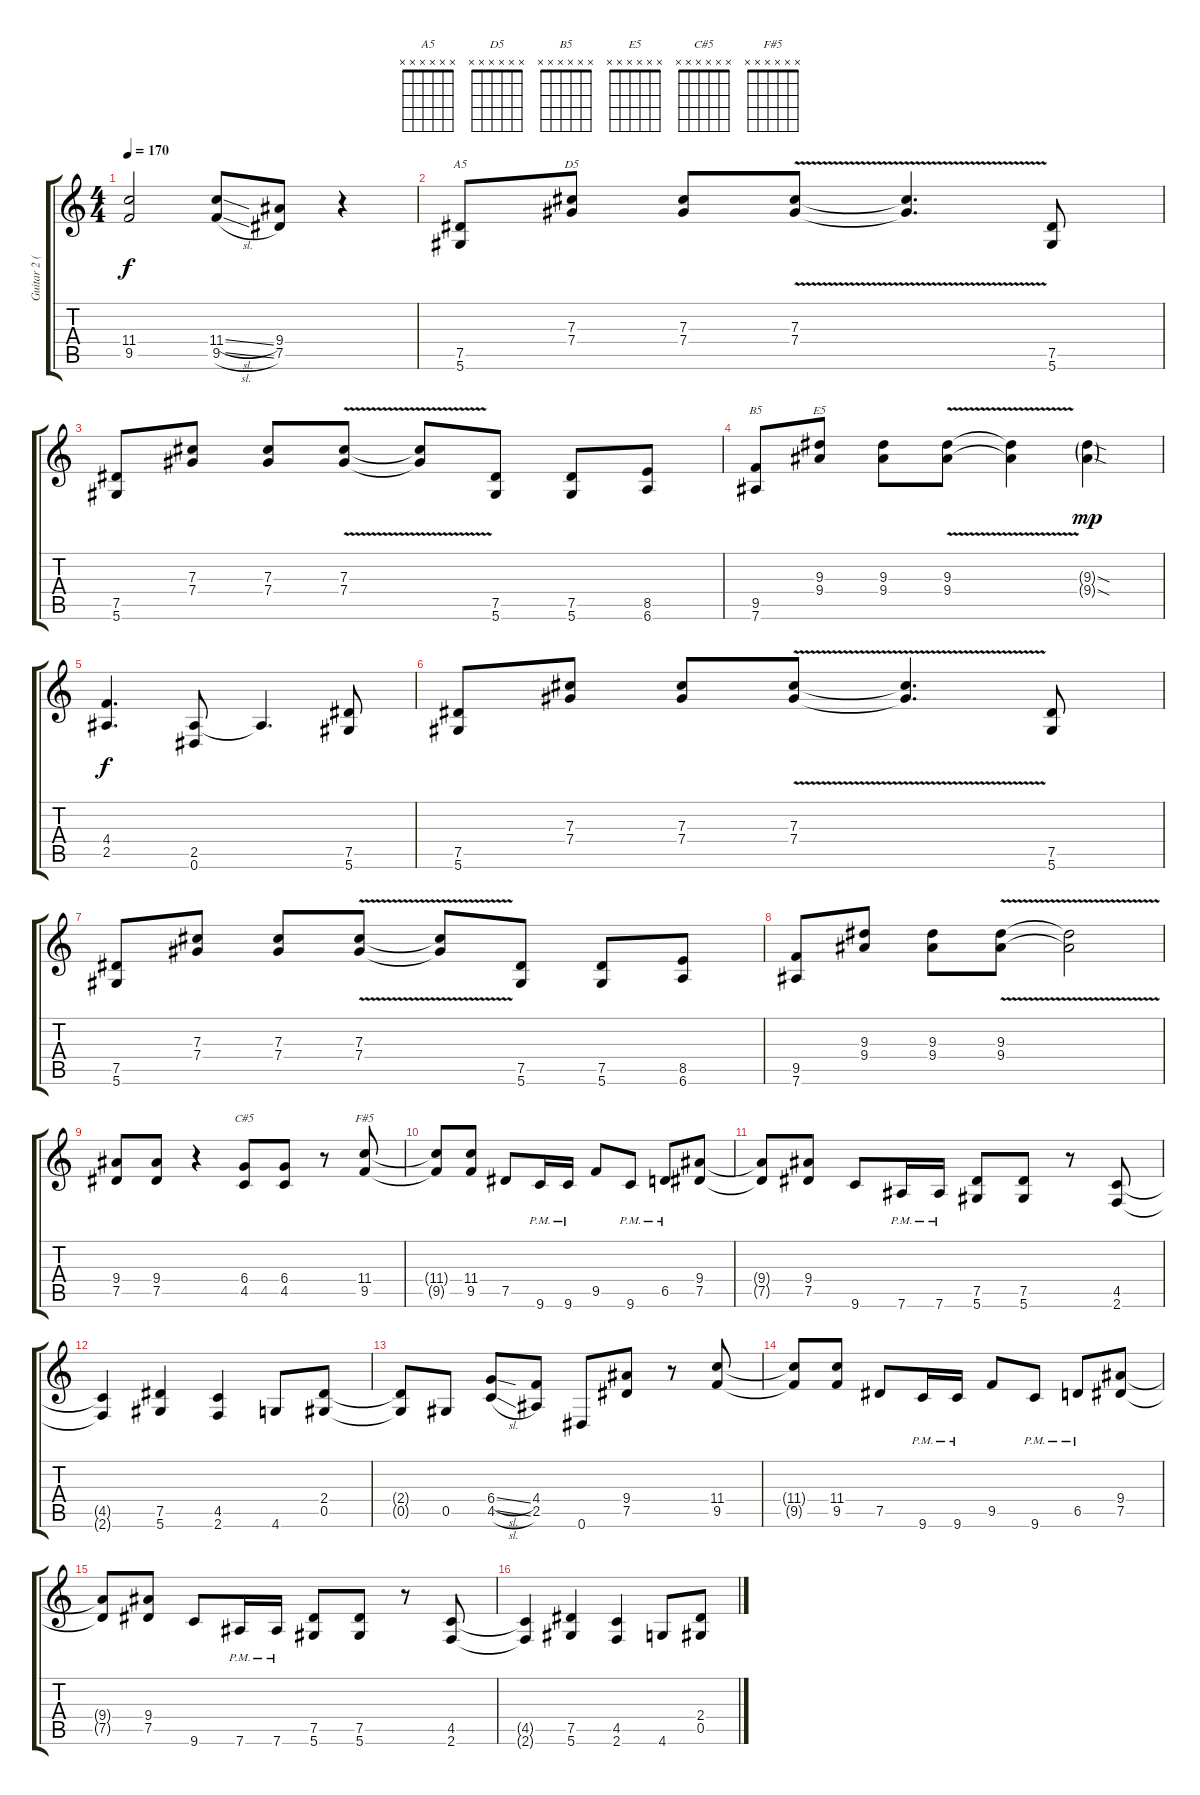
\track ("Guitar 2 (Izzy) " "Guitar 2 (") {instrument overdrivenguitar}
\staff {score tabs}
\tuning (Eb4 Bb3 Gb3 Db3 Ab2 Eb2) {hide}
\chord ("A5" x x x x x x)
\chord ("D5" x x x x x x)
\chord ("B5" x x x x x x)
\chord ("E5" x x x x x x)
\chord ("C#5" x x x x x x)
\chord ("F#5" x x x x x x)
\ts (4 4)
\tempo 170
\clef g2
\ks c
(11.4{t} 9.5{t}).2{dy f} (11.4{sl} 9.5{sl}).8 (9.4 7.5).8 r.4 |
(7.5 5.6).8{ch "A5"} (7.3 7.4).8{ch "D5"} (7.3 7.4).8 (7.3{v} 7.4{v}).8 (7.3{t} 7.4{t}).4{d} (7.5 5.6).8 |
(7.5 5.6).8 (7.3 7.4).8 (7.3 7.4).8 (7.3{v} 7.4{v}).8 (7.3{t} 7.4{t}).8 (7.5 5.6).8 (7.5 5.6).8 (8.5 6.6).8 |
(9.5 7.6).8{ch "B5"} (9.3 9.4).8{ch "E5"} (9.3 9.4).8 (9.3{v} 9.4{v}).8 (9.3{t} 9.4{t}).4 (9.3{sod g} 9.4{sod g}).4{dy mp} |
(4.4 2.5).4{d dy f} (2.5 0.6).8 2.5{t}.4{d} (7.5 5.6).8 |
(7.5 5.6).8 (7.3 7.4).8 (7.3 7.4).8 (7.3{v} 7.4{v}).8 (7.3{t} 7.4{t}).4{d} (7.5 5.6).8 |
(7.5 5.6).8 (7.3 7.4).8 (7.3 7.4).8 (7.3{v} 7.4{v}).8 (7.3{t} 7.4{t}).8 (7.5 5.6).8 (7.5 5.6).8 (8.5 6.6).8 |
(9.5 7.6).8 (9.3 9.4).8 (9.3 9.4).8 (9.3{v} 9.4{v}).8 (9.3{t} 9.4{t}).2 |
(9.4 7.5).8 (9.4 7.5).8 r.4 (6.4 4.5).8{ch "C#5"} (6.4 4.5).8 r.8 (11.4 9.5).8{ch "F#5"} |
(11.4{t} 9.5{t}).8 (11.4 9.5).8 7.5.8 9.6{pm}.16 9.6{pm}.16 9.5.8 9.6{pm}.8 6.5{pm}.8 (9.4 7.5).8 |
(9.4{t} 7.5{t}).8 (9.4 7.5).8 9.6.8 7.6{pm}.16 7.6{pm}.16 (7.5 5.6).8 (7.5 5.6).8 r.8 (4.5 2.6).8 |
(4.5{t} 2.6{t}).4 (7.5 5.6).4 (4.5 2.6).4 4.6.8 (2.4 0.5).8 |
(2.4{t} 0.5{t}).8 0.5.8 (6.4{sl} 4.5{sl}).8 (4.4 2.5).8 0.6.8 (9.4 7.5).8 r.8 (11.4 9.5).8 |
(11.4{t} 9.5{t}).8 (11.4 9.5).8 7.5.8 9.6{pm}.16 9.6{pm}.16 9.5.8 9.6{pm}.8 6.5{pm}.8 (9.4 7.5).8 |
(9.4{t} 7.5{t}).8 (9.4 7.5).8 9.6.8 7.6{pm}.16 7.6{pm}.16 (7.5 5.6).8 (7.5 5.6).8 r.8 (4.5 2.6).8 |
(4.5{t} 2.6{t}).4 (7.5 5.6).4 (4.5 2.6).4 4.6.8 (2.4 0.5).8
